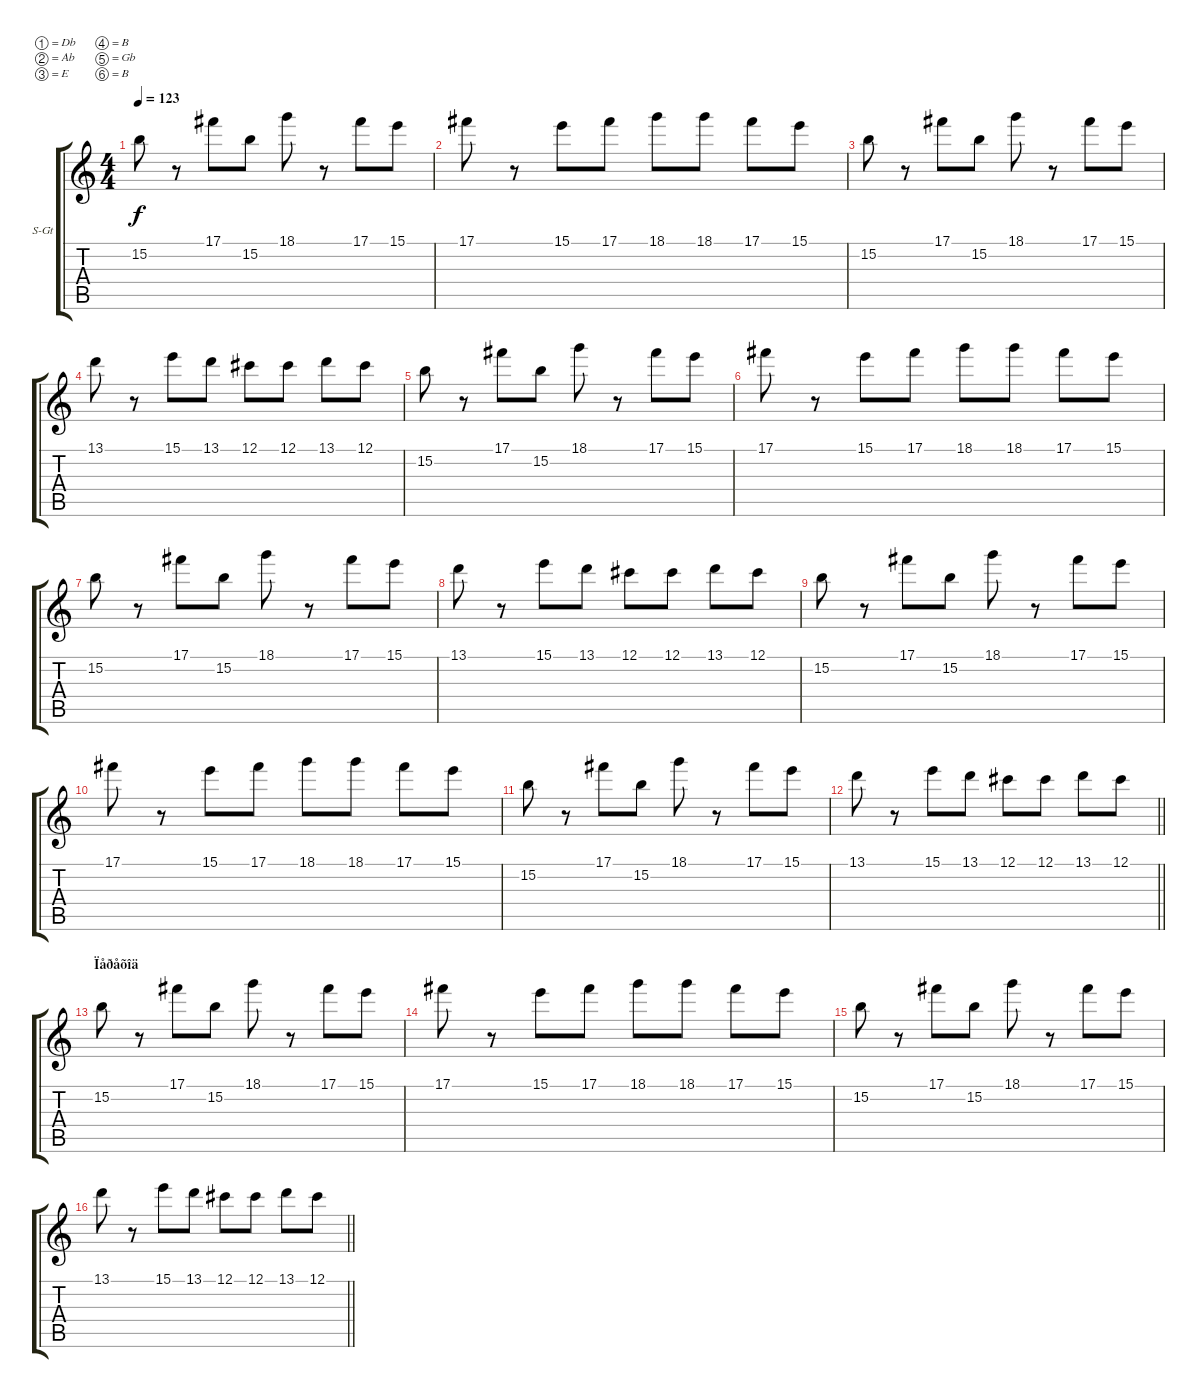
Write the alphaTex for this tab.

\bracketExtendMode groupsimilarinstruments
\firstSystemTrackNameOrientation horizontal
\otherSystemsTrackNameOrientation horizontal
\track ("Êëàâèøè 1" "S-Gt") {instrument bassoon}
\staff {score tabs}
\tuning (Db4 Ab3 E3 B2 Gb2 B1)
\displaytranspose 12
\ts (4 4)
\tempo 123
\clef g2
\ks c
15.2.8{dy f} r.8 17.1.8 15.2.8 18.1.8 r.8 17.1.8 15.1.8 |
17.1.8 r.8 15.1.8 17.1.8 18.1.8 18.1.8 17.1.8 15.1.8 |
15.2.8 r.8 17.1.8 15.2.8 18.1.8 r.8 17.1.8 15.1.8 |
13.1.8 r.8 15.1.8 13.1.8 12.1.8 12.1.8 13.1.8 12.1.8 |
15.2.8 r.8 17.1.8 15.2.8 18.1.8 r.8 17.1.8 15.1.8 |
17.1.8 r.8 15.1.8 17.1.8 18.1.8 18.1.8 17.1.8 15.1.8 |
15.2.8 r.8 17.1.8 15.2.8 18.1.8 r.8 17.1.8 15.1.8 |
13.1.8 r.8 15.1.8 13.1.8 12.1.8 12.1.8 13.1.8 12.1.8 |
15.2.8 r.8 17.1.8 15.2.8 18.1.8 r.8 17.1.8 15.1.8 |
17.1.8 r.8 15.1.8 17.1.8 18.1.8 18.1.8 17.1.8 15.1.8 |
15.2.8 r.8 17.1.8 15.2.8 18.1.8 r.8 17.1.8 15.1.8 |
\barLineRight lightlight
13.1.8 r.8 15.1.8 13.1.8 12.1.8 12.1.8 13.1.8 12.1.8 |
\section ("" "Ïåðåõîä ")
15.2.8 r.8 17.1.8 15.2.8 18.1.8 r.8 17.1.8 15.1.8 |
17.1.8 r.8 15.1.8 17.1.8 18.1.8 18.1.8 17.1.8 15.1.8 |
15.2.8 r.8 17.1.8 15.2.8 18.1.8 r.8 17.1.8 15.1.8 |
\barLineRight lightlight
13.1.8 r.8 15.1.8 13.1.8 12.1.8 12.1.8 13.1.8 12.1.8
